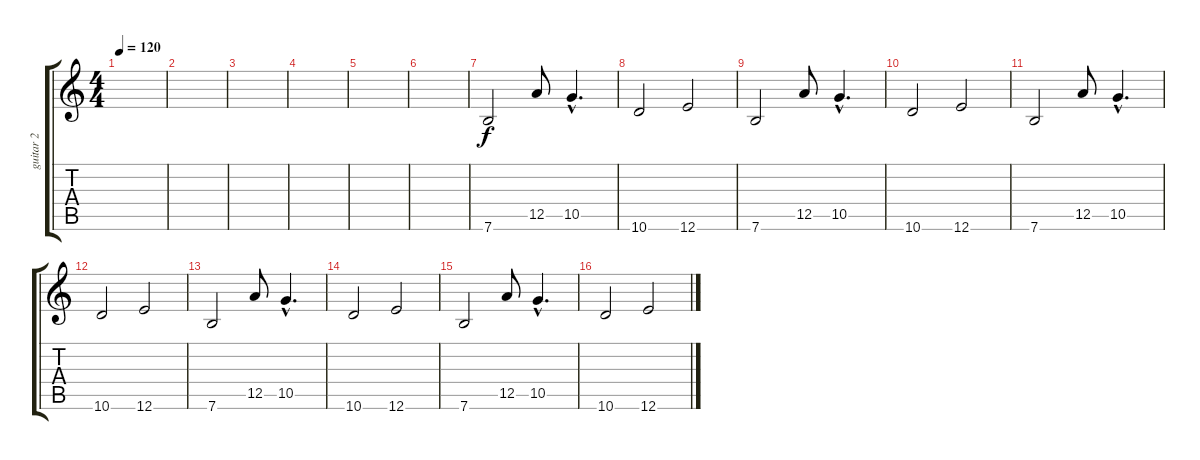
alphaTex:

\track ("guitar 2" "guitar 2") {instrument acousticguitarsteel}
\staff {score tabs}
\tuning (E4 B3 G3 D3 A2 E2) {hide}
\ts (4 4)
\tempo 120
\clef g2
\ks c
|
|
|
|
|
|
7.6.2 12.5.8 10.5{hac}.4{d} |
10.6.2 12.6.2 |
7.6.2 12.5.8 10.5{hac}.4{d} |
10.6.2 12.6.2 |
7.6.2 12.5.8 10.5{hac}.4{d} |
10.6.2 12.6.2 |
7.6.2 12.5.8 10.5{hac}.4{d} |
10.6.2 12.6.2 |
7.6.2 12.5.8 10.5{hac}.4{d} |
10.6.2 12.6.2
